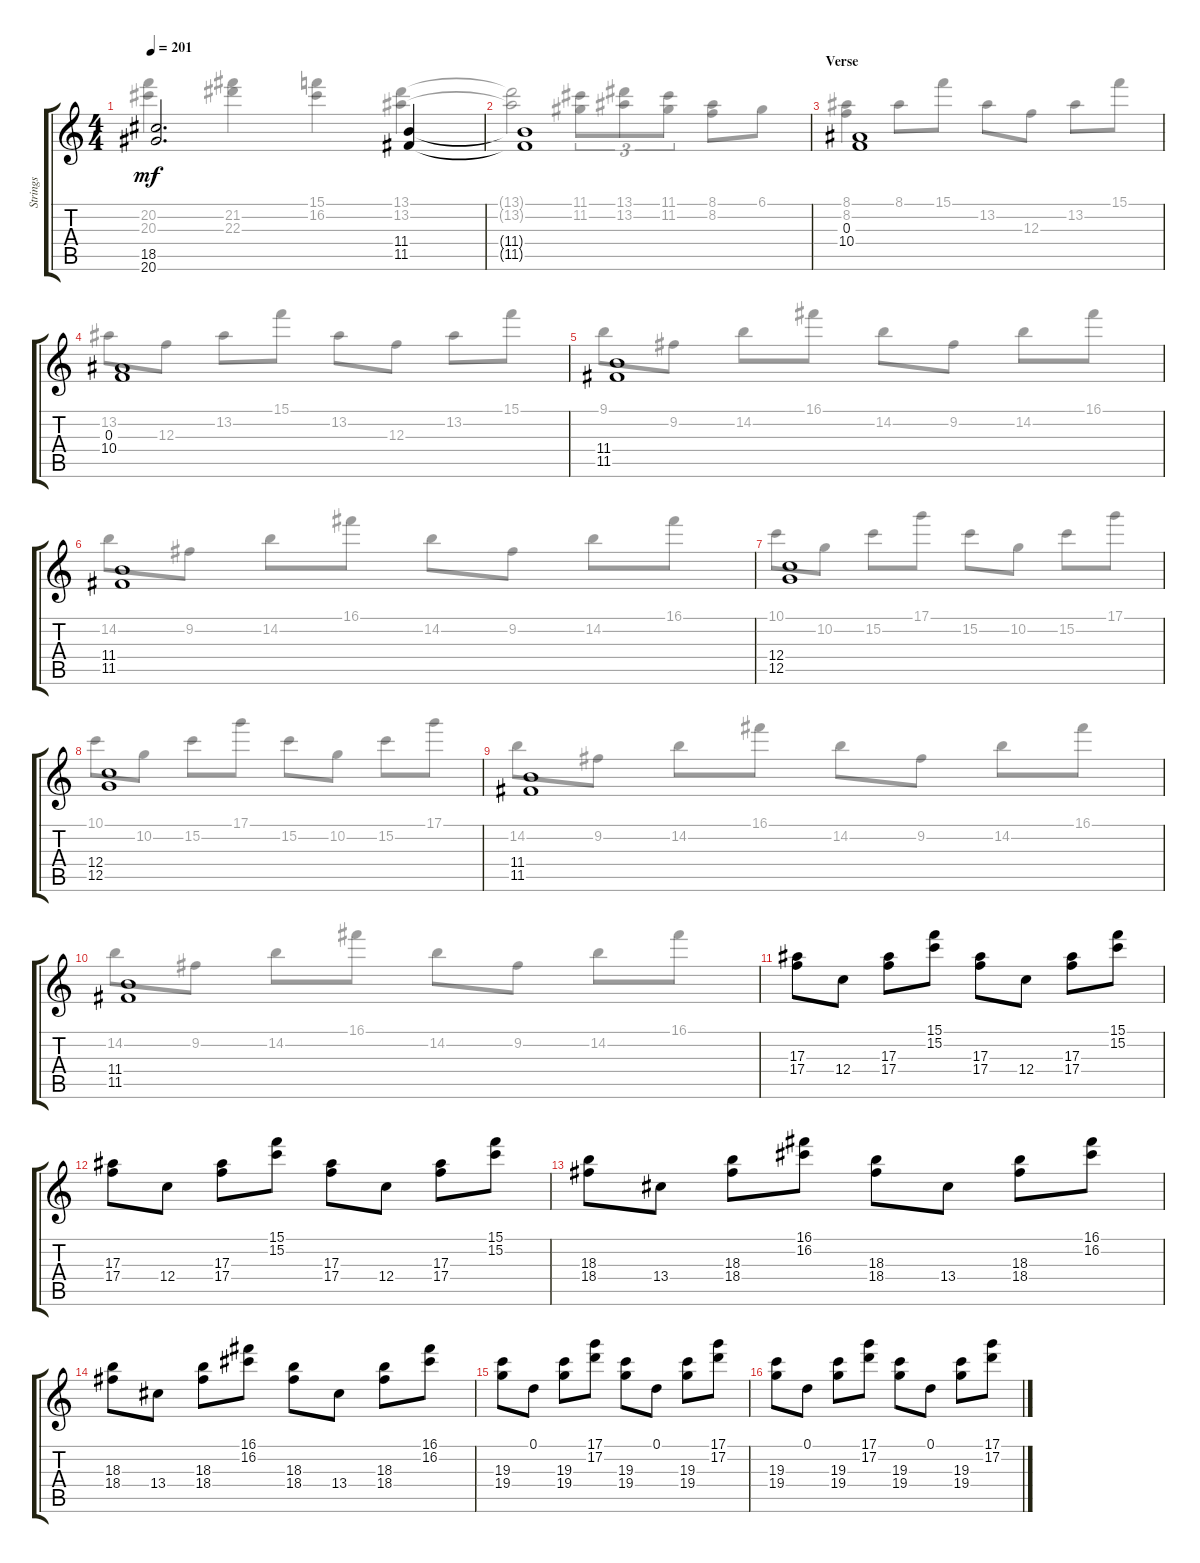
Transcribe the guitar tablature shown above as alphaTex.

\track ("Strings" "Strings") {instrument electricguitarclean}
\staff {score tabs}
\tuning (D4 A3 F3 C3 G2 C2) {hide}
\voice
\ts (4 4)
\tempo 201
\clef g2
\ks aminor
(18.5{t} 20.6{t}).2{d dy mf} (11.4 11.5).4 |
(11.4{t} 11.5{t}).1 |
\section ("" "Verse")
(0.3 10.4).1 |
(0.3 10.4).1 |
(11.4 11.5).1 |
(11.4 11.5).1 |
(12.4 12.5).1 |
(12.4 12.5).1 |
(11.4 11.5).1 |
(11.4 11.5).1 |
(17.3 17.4).8 12.4.8 (17.3 17.4).8 (15.1 15.2).8 (17.3 17.4).8 12.4.8 (17.3 17.4).8 (15.1 15.2).8 |
(17.3 17.4).8 12.4.8 (17.3 17.4).8 (15.1 15.2).8 (17.3 17.4).8 12.4.8 (17.3 17.4).8 (15.1 15.2).8 |
(18.3 18.4).8 13.4.8 (18.3 18.4).8 (16.1 16.2).8 (18.3 18.4).8 13.4.8 (18.3 18.4).8 (16.1 16.2).8 |
(18.3 18.4).8 13.4.8 (18.3 18.4).8 (16.1 16.2).8 (18.3 18.4).8 13.4.8 (18.3 18.4).8 (16.1 16.2).8 |
(19.3 19.4).8 0.1.8 (19.3 19.4).8 (17.1 17.2).8 (19.3 19.4).8 0.1.8 (19.3 19.4).8 (17.1 17.2).8 |
(19.3 19.4).8 0.1.8 (19.3 19.4).8 (17.1 17.2).8 (19.3 19.4).8 0.1.8 (19.3 19.4).8 (17.1 17.2).8
\voice
\clef g2
\ottava regular
\simile none
\ks aminor
(20.2{t} 20.3{t}).4{dy mf} (21.2 22.3).4 (15.1 16.2).4 (13.1 13.2).4 |
(13.1{t} 13.2{t}).2 (11.1 11.2).8{tu (3 2)} (13.1 13.2).8{tu (3 2)} (11.1 11.2).8{tu (3 2)} (8.1 8.2).8 6.1.8 |
(8.1 8.2).4 8.1.8 15.1.8 13.2.8 12.3.8 13.2.8 15.1.8 |
13.2.8 12.3.8 13.2.8 15.1.8 13.2.8 12.3.8 13.2.8 15.1.8 |
9.1.8 9.2.8 14.2.8 16.1.8 14.2.8 9.2.8 14.2.8 16.1.8 |
14.2.8 9.2.8 14.2.8 16.1.8 14.2.8 9.2.8 14.2.8 16.1.8 |
10.1.8 10.2.8 15.2.8 17.1.8 15.2.8 10.2.8 15.2.8 17.1.8 |
10.1.8 10.2.8 15.2.8 17.1.8 15.2.8 10.2.8 15.2.8 17.1.8 |
14.2.8 9.2.8 14.2.8 16.1.8 14.2.8 9.2.8 14.2.8 16.1.8 |
14.2.8 9.2.8 14.2.8 16.1.8 14.2.8 9.2.8 14.2.8 16.1.8 |
|
|
|
|
|
